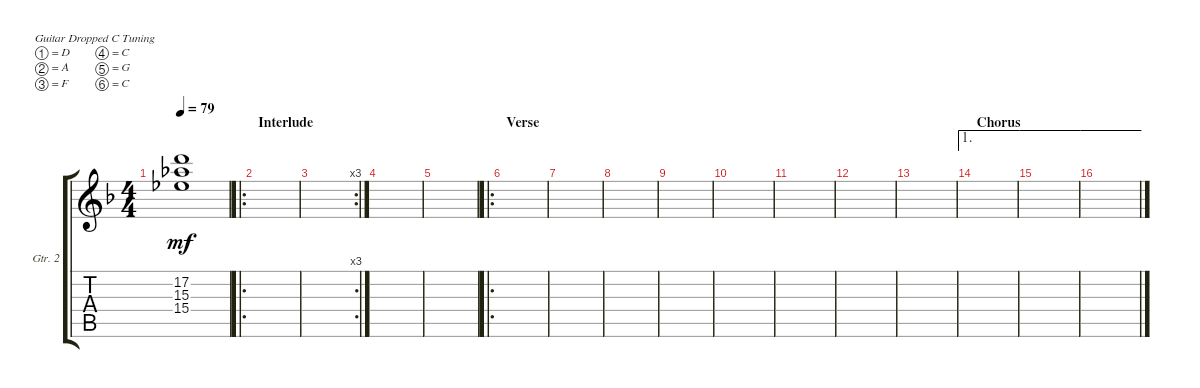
\defaultSystemsLayout 4
\bracketExtendMode groupsimilarinstruments
\firstSystemTrackNameOrientation horizontal
\otherSystemsTrackNameOrientation horizontal
\track ("Electric Guitar" "Gtr. 2") {instrument overdrivenguitar}
\staff {score tabs}
\tuning (D4 A3 F3 C3 G2 C2)
\ts (4 4)
\tempo 79
\clef g2
\ks f
(17.2{t} 15.3{t} 15.4{t}).1{dy mf} |
\ro
\section ("" "Interlude")
|
\rc 3
|
|
|
\ro
\section ("" "Verse")
|
|
|
|
|
|
|
|
\ae 1
\section ("" "Chorus")
|
\ae 1
|
\ae 1
